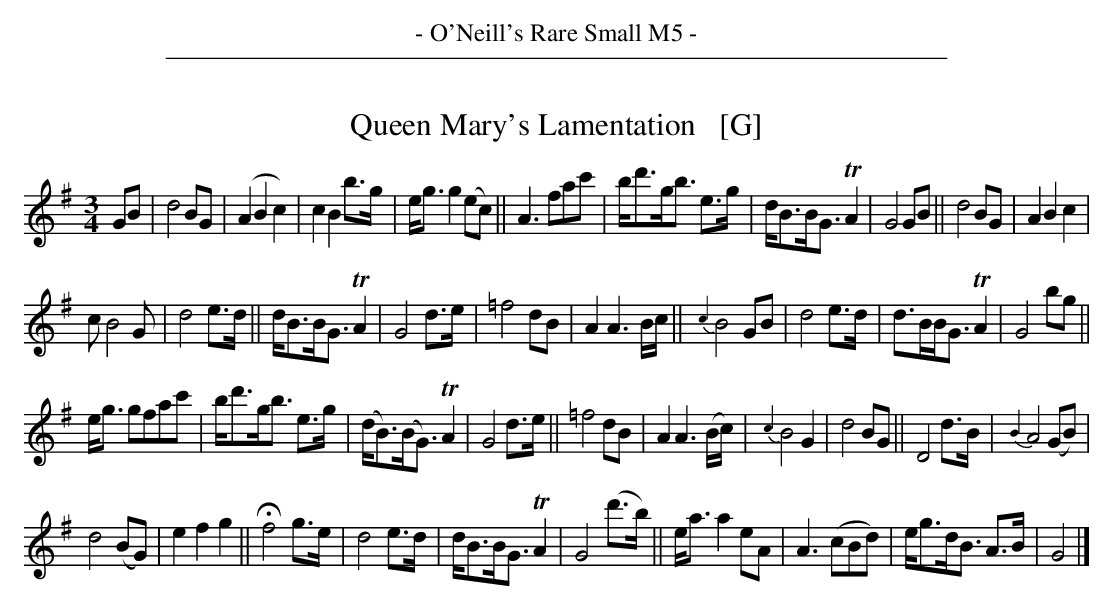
X:1
T: Queen Mary's Lamentation   [G]
M: 3/4
L: 1/8
K: G
GB |\
d4 BG | (A2B2c2) | c2B2 b>g | e<g g2(ec) || A3 fac' | b<d'g<b e>g | d<BB<G TA2 | G4 GB || d4BG | A2B2c2 |
c B4 G | d4 e>d || d<BB<G TA2 | G4 d>e | =f4 dB | A2 A3 B/c/ || {c2}B4 GB | d4 e>d | d>BB<G TA2 | G4 bg ||
e<g gfac' | b<d'g<b e>g | (d<B)(B<G) TA2 | G4 d>e || =f4 dB | A2 A3 (B/c/) | {c2}B4 G2 | d4 BG || D4 d>B | {B2}A4 (GB) |
d4 (BG) | e2f2g2 || Hf4 g>e | d4 e>d | d<BB<G TA2 | G4 (d'>b) || e<a a2 eA | A3 (cBd) | e<gd<B A>B | G4 |]
